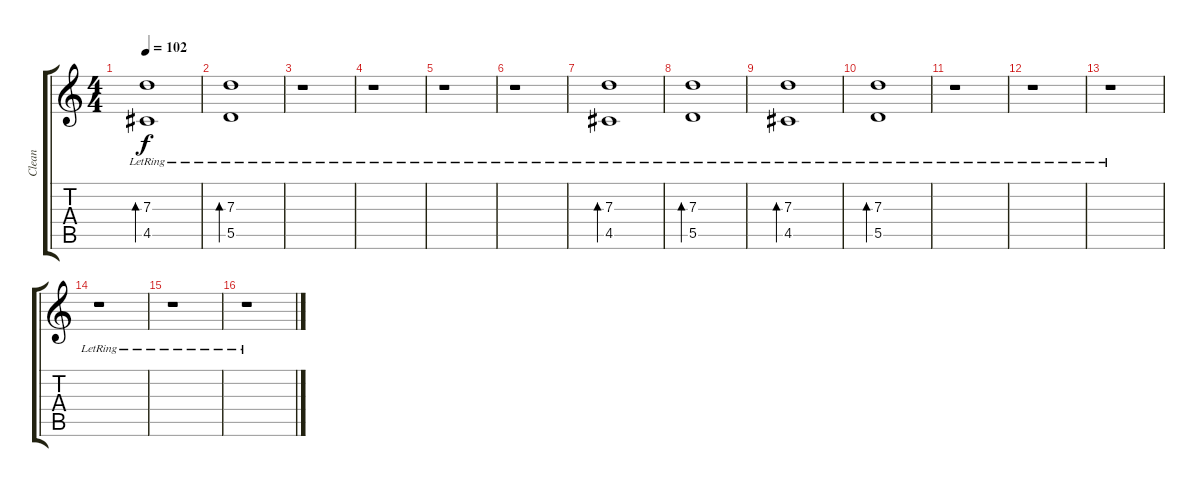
\track ("Clean" "Clean") {instrument electricguitarclean}
\staff {score tabs}
\tuning (E4 B3 G3 D3 A2 D2) {hide}
\ts (4 4)
\tempo 102
\clef g2
\ks c
(7.3{lr} 4.5{lr}).1{bd 240 dy f} |
(7.3{lr} 5.5{lr}).1{bd 240} |
r.1 |
r.1 |
r.1 |
r.1 |
(7.3{lr} 4.5{lr}).1{bd 240} |
(7.3{lr} 5.5{lr}).1{bd 240} |
(7.3{lr} 4.5{lr}).1{bd 240} |
(7.3{lr} 5.5{lr}).1{bd 240} |
r.1 |
r.1 |
r.1 |
r.1 |
r.1 |
r.1
